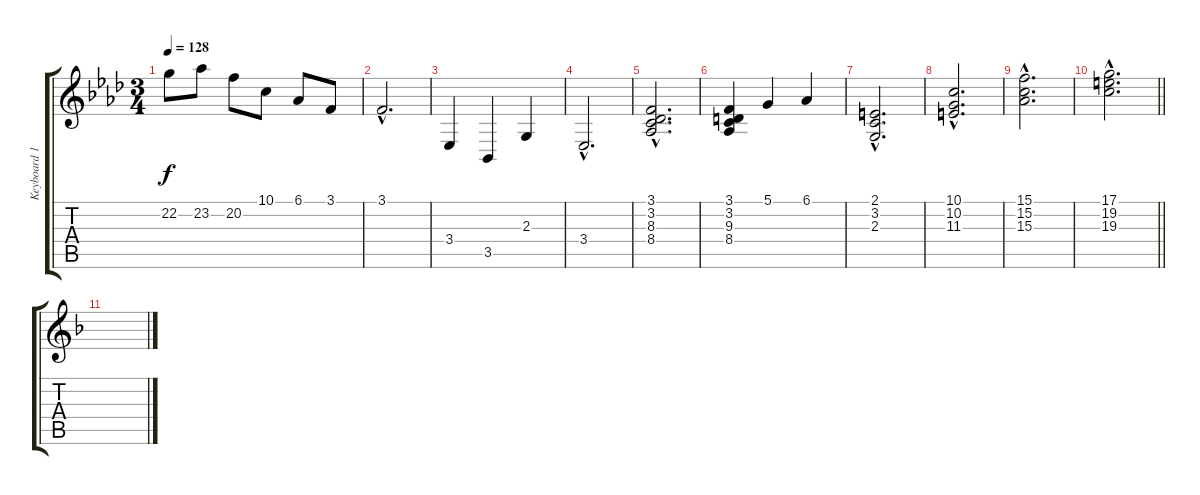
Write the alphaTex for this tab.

\track ("Keyboard 1" "Keyboard 1") {instrument flute}
\staff {score tabs}
\tuning (D4 A3 F3 C3 G2 D2) {hide}
\ts (3 4)
\tempo 128
\clef g2
\ks fminor
22.2.8{dy f} 23.2.8 20.2.8 10.1.8 6.1.8 3.1.8 |
3.1{hac}.2{d} |
3.4.4 3.5.4 2.3.4 |
3.4{hac}.2{d} |
(3.1{hac} 3.2{hac} 8.3{hac} 8.4{hac}).2{d} |
(3.1 3.2 9.3 8.4).4 5.1.4 6.1.4 |
(2.1{hac} 3.2{hac} 2.3{hac}).2{d} |
(10.1{hac} 10.2{hac} 11.3{hac}).2{d} |
(15.1{hac} 15.2{hac} 15.3{hac}).2{d} |
\barLineRight lightlight
(17.1{hac} 19.2{hac} 19.3{hac}).2{d} |
\ks dminor
